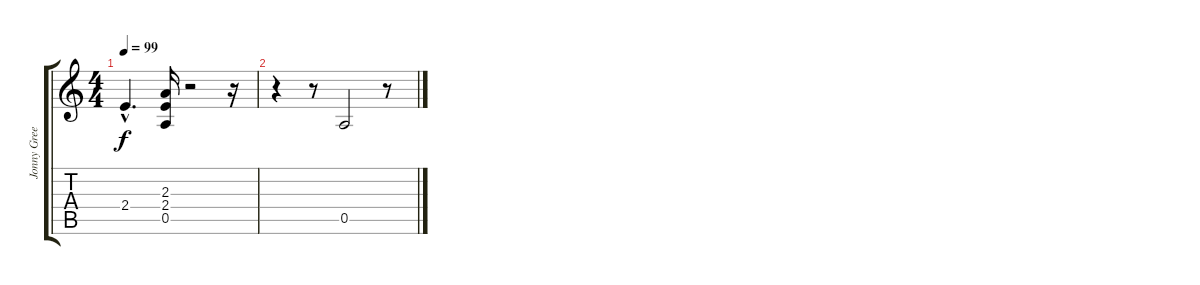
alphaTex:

\track ("Jonny Greenwood" "Jonny Gree") {instrument overdrivenguitar}
\staff {score tabs}
\tuning (E4 B3 G3 D3 A2 E2) {hide}
\ts (4 4)
\tempo 99
\clef g2
\ks c
2.4{hac t}.4{d dy f} (2.3 2.4 0.5).16 r.2 r.16 |
r.4 r.8 0.5.2 r.8
